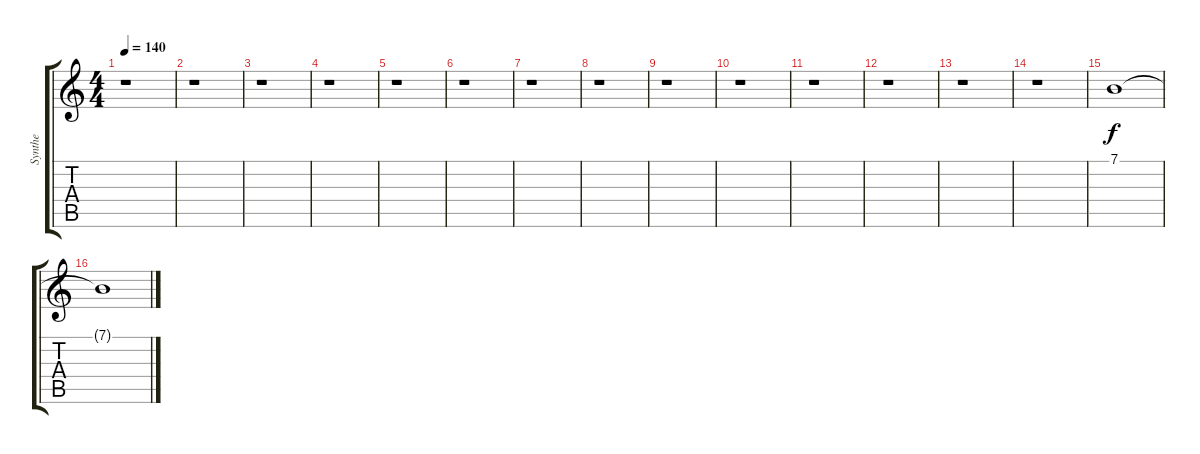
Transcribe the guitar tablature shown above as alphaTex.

\track ("Synthe" "Synthe") {instrument honkytonkpiano}
\staff {score tabs}
\tuning (E4 B3 G3 D3 A2 E2) {hide}
\ts (4 4)
\tempo 140
\clef g2
\ks c
r.1{dy f} |
r.1 |
r.1 |
r.1 |
r.1 |
r.1 |
r.1 |
r.1 |
r.1 |
r.1 |
r.1 |
r.1 |
r.1 |
r.1 |
7.1.1 |
7.1{t}.1
